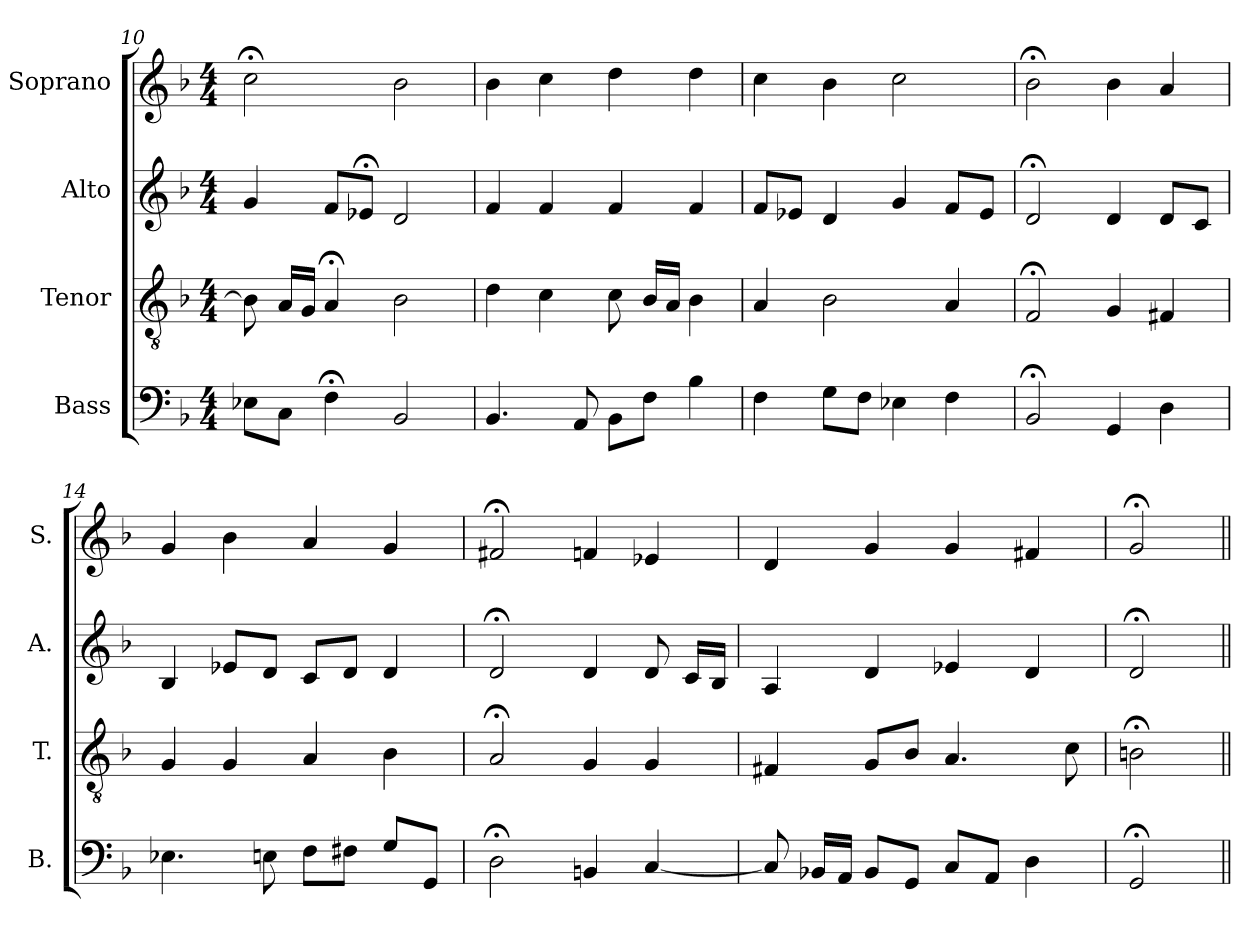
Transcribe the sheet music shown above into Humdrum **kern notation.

**kern	**kern	**kern	**kern
*part4	*part3	*part2	*part1
*staff4	*staff3	*staff2	*staff1
*I"Bass	*I"Tenor	*I"Alto	*I"Soprano
*I'B.	*I'T.	*I'A.	*I'S.
!!LO:PB:g=z
*clefF4	*clefGv2	*clefG2	*clefG2
*	*ITrd7c12	*	*
*k[b-]	*k[b-]	*k[b-]	*k[b-]
*F:	*F:	*F:	*F:
*M4/4	*M4/4	*M4/4	*M4/4
=10	=10	=10	=10
8E-X\L	8BB-\]	4g/	2cc;<\
8C\J	16AA/LL	.	.
.	16GG/JJ	.	.
4F;<\	4AA;</	8f/L	.
.	.	8e-X;</J	.
2BB-/	2BB-\	2d/	2b-\
=11	=11	=11	=11
4.BB-/	4D\	4f/	4b-\
.	4C\	4f/	4cc\
8AA/	.	.	.
8BB-\L	8C\	4f/	4dd\
8F\J	16BB-/LL	.	.
.	16AA/JJ	.	.
4B-\	4BB-\	4f/	4dd\
=12	=12	=12	=12
4F\	4AA/	8f/L	4cc\
.	.	8e-X/J	.
8G\L	2BB-\	4d/	4b-\
8F\J	.	.	.
4E-X\	.	4g/	2cc\
4F\	4AA/	8f/L	.
.	.	8e-/J	.
=13	=13	=13	=13
2BB-;</	2FF;</	2d;</	2b-;<\
4GG/	4GG/	4d/	4b-\
4D\	4FF#X/	8d/L	4a/
.	.	8c/J	.
!!LO:LB:g=z
=14	=14	=14	=14
4.E-X\	4GG/	4B-/	4g/
.	4GG/	8e-X/L	4b-\
8En\	.	8d/J	.
8F\L	4AA/	8c/L	4a/
8F#X\J	.	8d/J	.
8G/L	4BB-\	4d/	4g/
8GG/J	.	.	.
=15	=15	=15	=15
2D;<\	2AA;</	2d;</	2f#X;</
4BBn/	4GG/	4d/	4fn/
[4C/	4GG/	8d/	4e-X/
.	.	16c/LL	.
.	.	16B-/JJ	.
=16	=16	=16	=16
8C/]	4FF#X/	4A/	4d/
16BB-X/LL	.	.	.
16AA/JJ	.	.	.
8BB-/L	8GG/L	4d/	4g/
8GG/J	8BB-/J	.	.
8C/L	4.AA/	4e-X/	4g/
8AA/J	.	.	.
4D\	.	4d/	4f#X/
.	8C\	.	.
=17	=17	=17	=17
2GG;</	2BBn;<\	2d;</	2g;</
=||	=||	=||	=||
*-	*-	*-	*-
